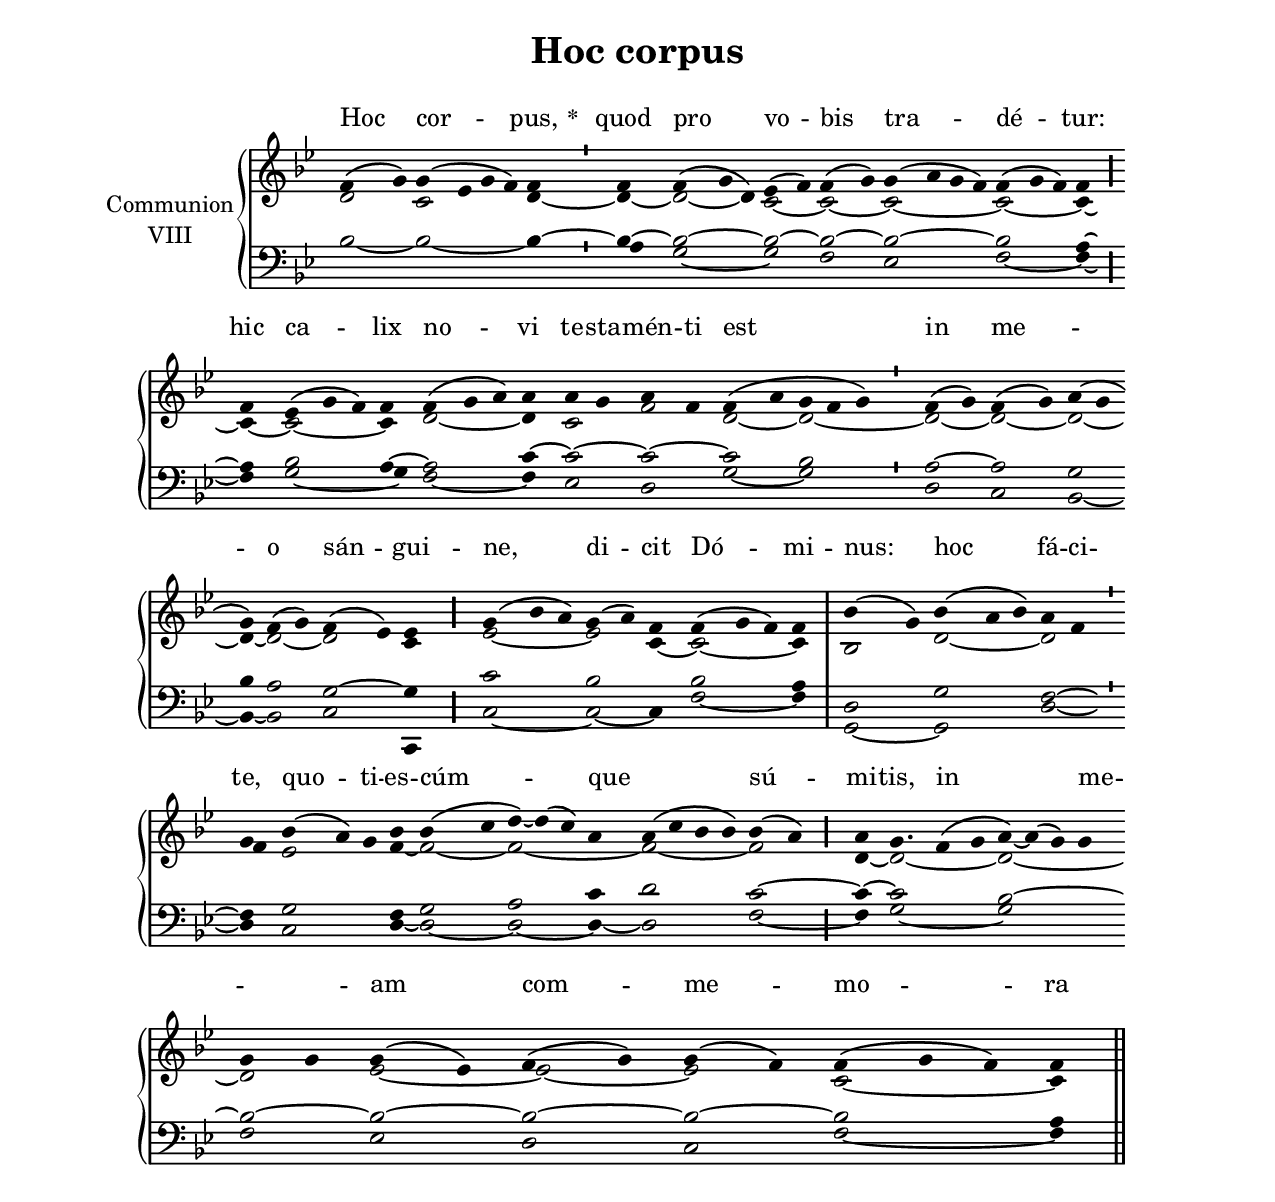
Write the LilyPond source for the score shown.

\version "2.18"
\include "gregorian.ly"
\include "noh2.ily"


%Page reference: page i.280
%(volume.page)

global = {
 \key f \mixolydian
 \cadenzaOn 
}

\header {
  title = \markup \center-column {"Hoc corpus" \vspace #1 }
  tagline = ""
  composer = ""
}

\paper {
 #(include-special-characters)
  oddHeaderMarkup = \markup \fill-line {
    \line {}
    \center-column {
      \on-the-fly #first-page     " "
      \on-the-fly #not-first-page "Hoc corpus"
    }
    \line { \on-the-fly #print-page-number-check-first \fromproperty #'page:page-number-string }
  }
  evenHeaderMarkup = \markup \fill-line {
    \line { \on-the-fly #print-page-number-check-first \fromproperty #'page:page-number-string }
    \center-column { "Hoc corpus" }
    \line {}
  }
}

chantText = \lyricmode {
Hoc cor -- pus, 
\set stanza = " * " quod pro vo -- bis tra -- dé -- tur: 
hic ca -- lix no -- vi te -- sta -- mén -- ti est in me -- _ o sán -- gui -- ne, 
di -- cit Dó -- mi -- nus: 
hoc fá -- ci -- te, quo -- ti -- es -- cúm -- que _ sú -- mi -- tis, 
in me -- _ _ am com -- me -- mo -- ra -- ti -- ó -- nem. }

chantMusic = {
\tieDown   f'4 ( g'4) g'4 ( ees'4 g'4 f'4) f'4 \divisioMinima
 f'4 f'4 ( g'4 d'4) ees'4 ( f'4) f'4 ( g'4) g'4 ( a'4 g'4 f'4) f'4 ( g'4 f'4) f'4 \divisioMaior \forceBreak

 f'4 ees'4 ( g'4 f'4) f'4 f'4 ( g'4 a'4) a'4 a'4 g'4 a'4 f'4 f'4 ( a'4 g'4 f'4 g'4) \divisioMinima
 f'4 ( g'4) f'4 ( g'4) a'4 ( g'4 \forceBreak
) g'4 f'4 ( g'4) f'4 ( ees'4) ees'4 \divisioMaior
 g'4 ( bes'4 a'4) g'4 ( a'4) f'4 f'4 ( g'4 f'4) f'4 \divisioMaxima
 bes'4 ( g'4) bes'4 ( a'4 bes'4) a'4 f'4 \divisioMinima \forceBreak

 g'4 bes'4 ( a'4) g'4 bes'4 bes'4 ( c''4 d''4) ~ d''4 ( c''4) a'4 a'4 ( c''4 bes'4 bes'4) bes'4 ( a'4) \divisioMaior
 a'4 g'4. f'4 ( g'4 a'4) ~ a'4 ( g'4) g'4 \forceBreak
 g'4 g'4 g'4 ( ees'4) f'4 ( g'4) g'4 ( f'4) f'4 ( g'4 f'4) f'4 \finalis

}

altoMusic = {
d'2 c'2*4/2 d'4 ~ \divisioMinima
d'4 ~ d'2 ~ d'4 c'2 ~ c'2 ~ c'2*4/2 ~ c'2*3/2 ~ c'4 ~ \divisioMaior
c'4 ~ c'2*3/2 ~ c'4 d'2*3/2 ~ d'4 c'2 f'2 d'2 ~ d'2*3/2 ~ \divisioMinima
d'2 ~ d'2 ~ d'2 ~ d'4 ~ d'2 ~ d'2 c'4 \divisioMaior
ees'2*3/2 ~ ees'2 c'4 ~ c'2*3/2 ~ c'4 \divisioMaxima
bes2 d'2*3/2 ~ d'2 \divisioMinima
f'4 ees'2*3/2 f'4 ~ f'2 ~ f'2*4/2 ~ f'2*4/2 ~ f'2 \divisioMaior
d'4 ~ d'2*7/4 ~ d'2*4/2 ~ d'2 ees'2 ~ ees'2 ~ ees'2 c'2*3/2 ~ c'4 \finalis
}

tenorMusic = {
r2*6/2 bes4 ~ \divisioMinima
bes4 ~ bes2*3/2 ~ bes2 ~ bes2 ~ bes2*4/2 ~ bes2*3/2 a4 ~ \divisioMaior
a4 bes2*3/2 a4 ~ a2*3/2 c'4 ~ c'2 ~ c'2 ~ c'2 bes2*3/2 \divisioMinima
a2 ~ a2 g2 bes4 a2 g2 ~ g4 \divisioMaior
c'2*3/2 bes2 r4 bes2*3/2 a4 \divisioMaxima
d2 g2*3/2 f2 ~ \divisioMinima
f4 g2*3/2 f4 g2 a2*3/2 c'4 d'2*4/2 c'2 ~ \divisioMaior
c'4 ~ c'2*7/4 bes2*4/2 ~ bes2 ~ bes2 ~ bes2 ~ bes2 ~ bes2*3/2 a4 \finalis
}

bassMusic = {
bes2 ~ bes2*4/2 ~ bes4 \divisioMinima
a4 g2*3/2 ~ g2 f2 ees2*4/2 f2*3/2 ~ f4 ~ \divisioMaior
f4 g2*3/2 ~ g4 f2*3/2 ~ f4 ees2 d2 g2 ~ g2*3/2 \divisioMinima
d2 c2 bes,2 ~ bes,4 ~ bes,2 c2 c,4 \divisioMaior
c2*3/2 ~ c2 ~ c4 f2*3/2 ~ f4 \divisioMaxima
g,2 ~ g,2*3/2 d2 ~ \divisioMinima
d4 c2*3/2 d4 ~ d2 ~ d2*3/2 ~ d4 ~ d2*4/2 f2 ~ \divisioMaior
f4 g2*7/4 ~ g2*4/2 f2 ees2 d2 c2 f2*3/2 ~ f4 \finalis
}

voiceLines = {
\voiceLineStyle


}

\score{
  <<
    \new GrandStaff <<
      \set GrandStaff.autoBeaming = ##f
      \set GrandStaff.instrumentName = \markup \center-column {
        "Communion"
        "VIII"
      }
      \new Staff = up <<
        \new Voice = "chant" {
          \voiceOne \global \chantMusic
        }
        \new Voice {
          \voiceTwo \global \altoMusic
        }
      >>

      \new Staff = down <<
        \clef bass
        \new Voice {
          \voiceOne \global \tenorMusic
        }
        \new Voice {
          \voiceTwo \global \bassMusic
        }
	\new Voice {
        \voiceThree \global \voiceLines
        }
      >>
    >>
    \new Lyrics \lyricsto chant {
      \chantText
    }
  >>
  \layout{
  }
  \midi{
    \tempo 4 = 125
  }
}
